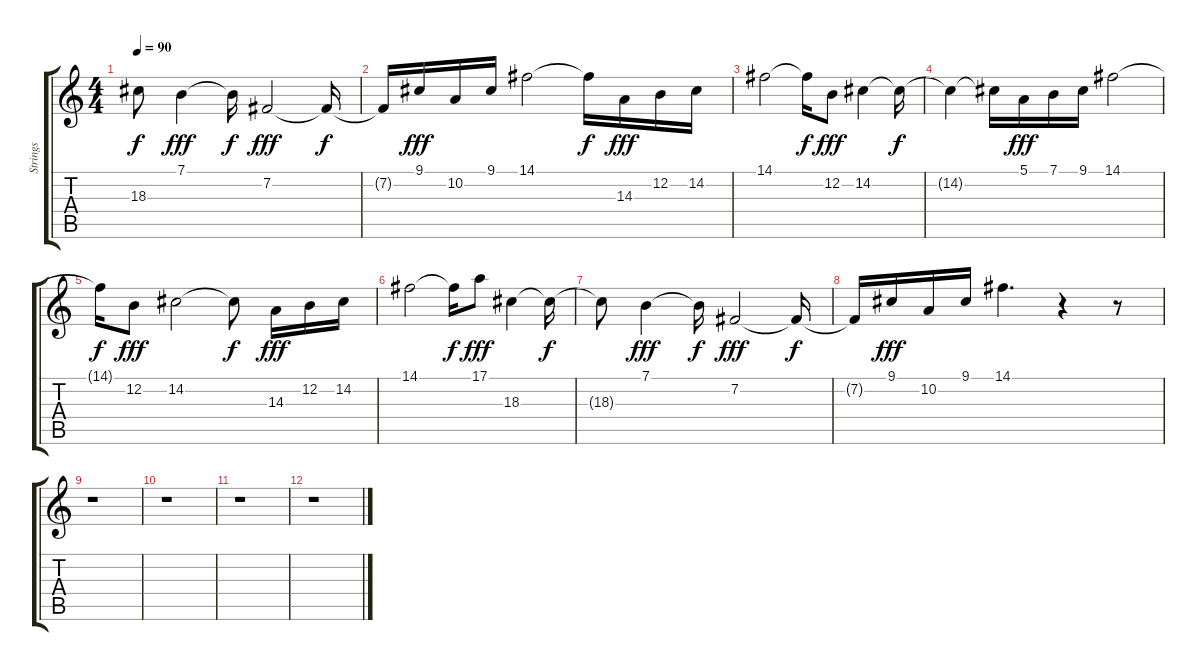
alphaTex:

\track ("Strings" "Strings") {instrument stringensemble1}
\staff {score tabs}
\tuning (E4 B3 G3 D3 A2 E2) {hide}
\ts (4 4)
\tempo 90
\clef g2
\ks c
18.3{t}.8{dy f} 7.1.4{dy fff} 7.1{t}.16{dy f} 7.2.2{dy fff} 7.2{t}.16{dy f} |
7.2{t}.16 9.1.16{dy fff} 10.2.16 9.1.16 14.1.2 14.1{t}.16{dy f} 14.3.16{dy fff} 12.2.16 14.2.16 |
14.1.2 14.1{t}.16{dy f} 12.2.8{dy fff} 14.2.4 14.2{t}.16{dy f} |
14.2{t}.4 14.2{t}.16 5.1.16{dy fff} 7.1.16 9.1.16 14.1.2 |
14.1{t}.16{dy f} 12.2.8{dy fff} 14.2.2 14.2{t}.8{dy f} 14.3.16{dy fff} 12.2.16 14.2.16 |
14.1.2 14.1{t}.16{dy f} 17.1.8{dy fff} 18.3.4 18.3{t}.16{dy f} |
18.3{t}.8 7.1.4{dy fff} 7.1{t}.16{dy f} 7.2.2{dy fff} 7.2{t}.16{dy f} |
7.2{t}.16 9.1.16{dy fff} 10.2.16 9.1.16 14.1.4{d} r.4 r.8 |
r.1 |
r.1 |
r.1 |
r.1
